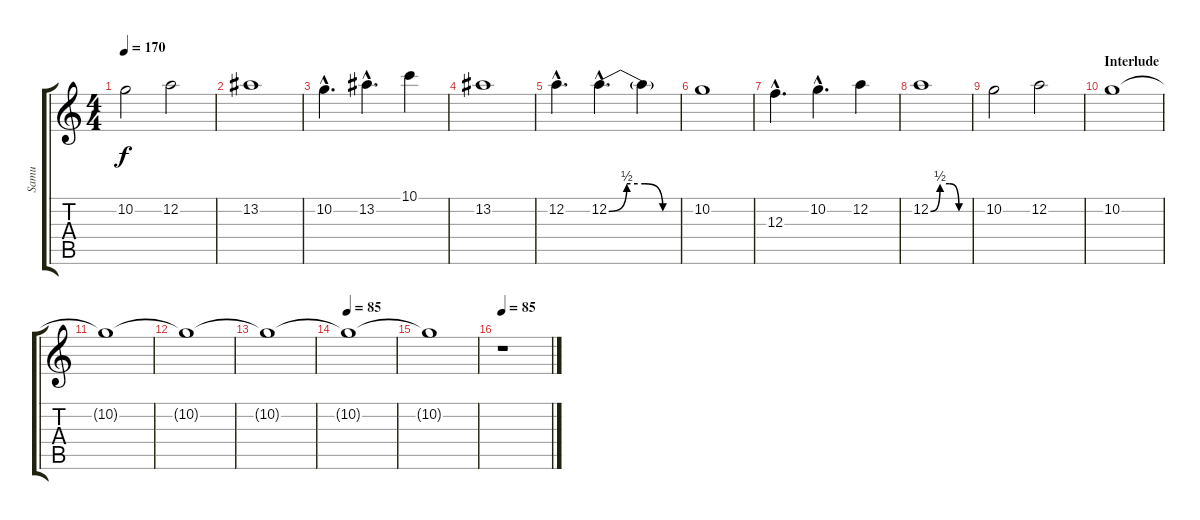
\track ("Samu" "Samu") {instrument distortionguitar}
\staff {score tabs}
\tuning (D4 A3 F3 C3 G2 D2) {hide}
\ts (4 4)
\tempo 170
\clef g2
\ks c
10.2.2{dy f} 12.2.2 |
13.2.1 |
10.2{hac}.4{d} 13.2{hac}.4{d} 10.1.4 |
13.2.1 |
12.2{hac}.4{d} 12.2{be (custom 0 0 15 2 30 2 45 0 60 0) hac}.4{d} 12.2{t}.4 |
10.2.1 |
12.3{hac}.4{d} 10.2{hac}.4{d} 12.2.4 |
12.2{be (custom 0 0 15 2 30 2 45 0 60 0)}.1 |
10.2.2 12.2.2 |
\section ("" "Interlude")
10.2.1{volume 4} |
10.2{t}.1 |
10.2{t}.1 |
10.2{t}.1 |
\tempo 85
10.2{t}.1 |
10.2{t}.1 |
\tempo 85
r.1
